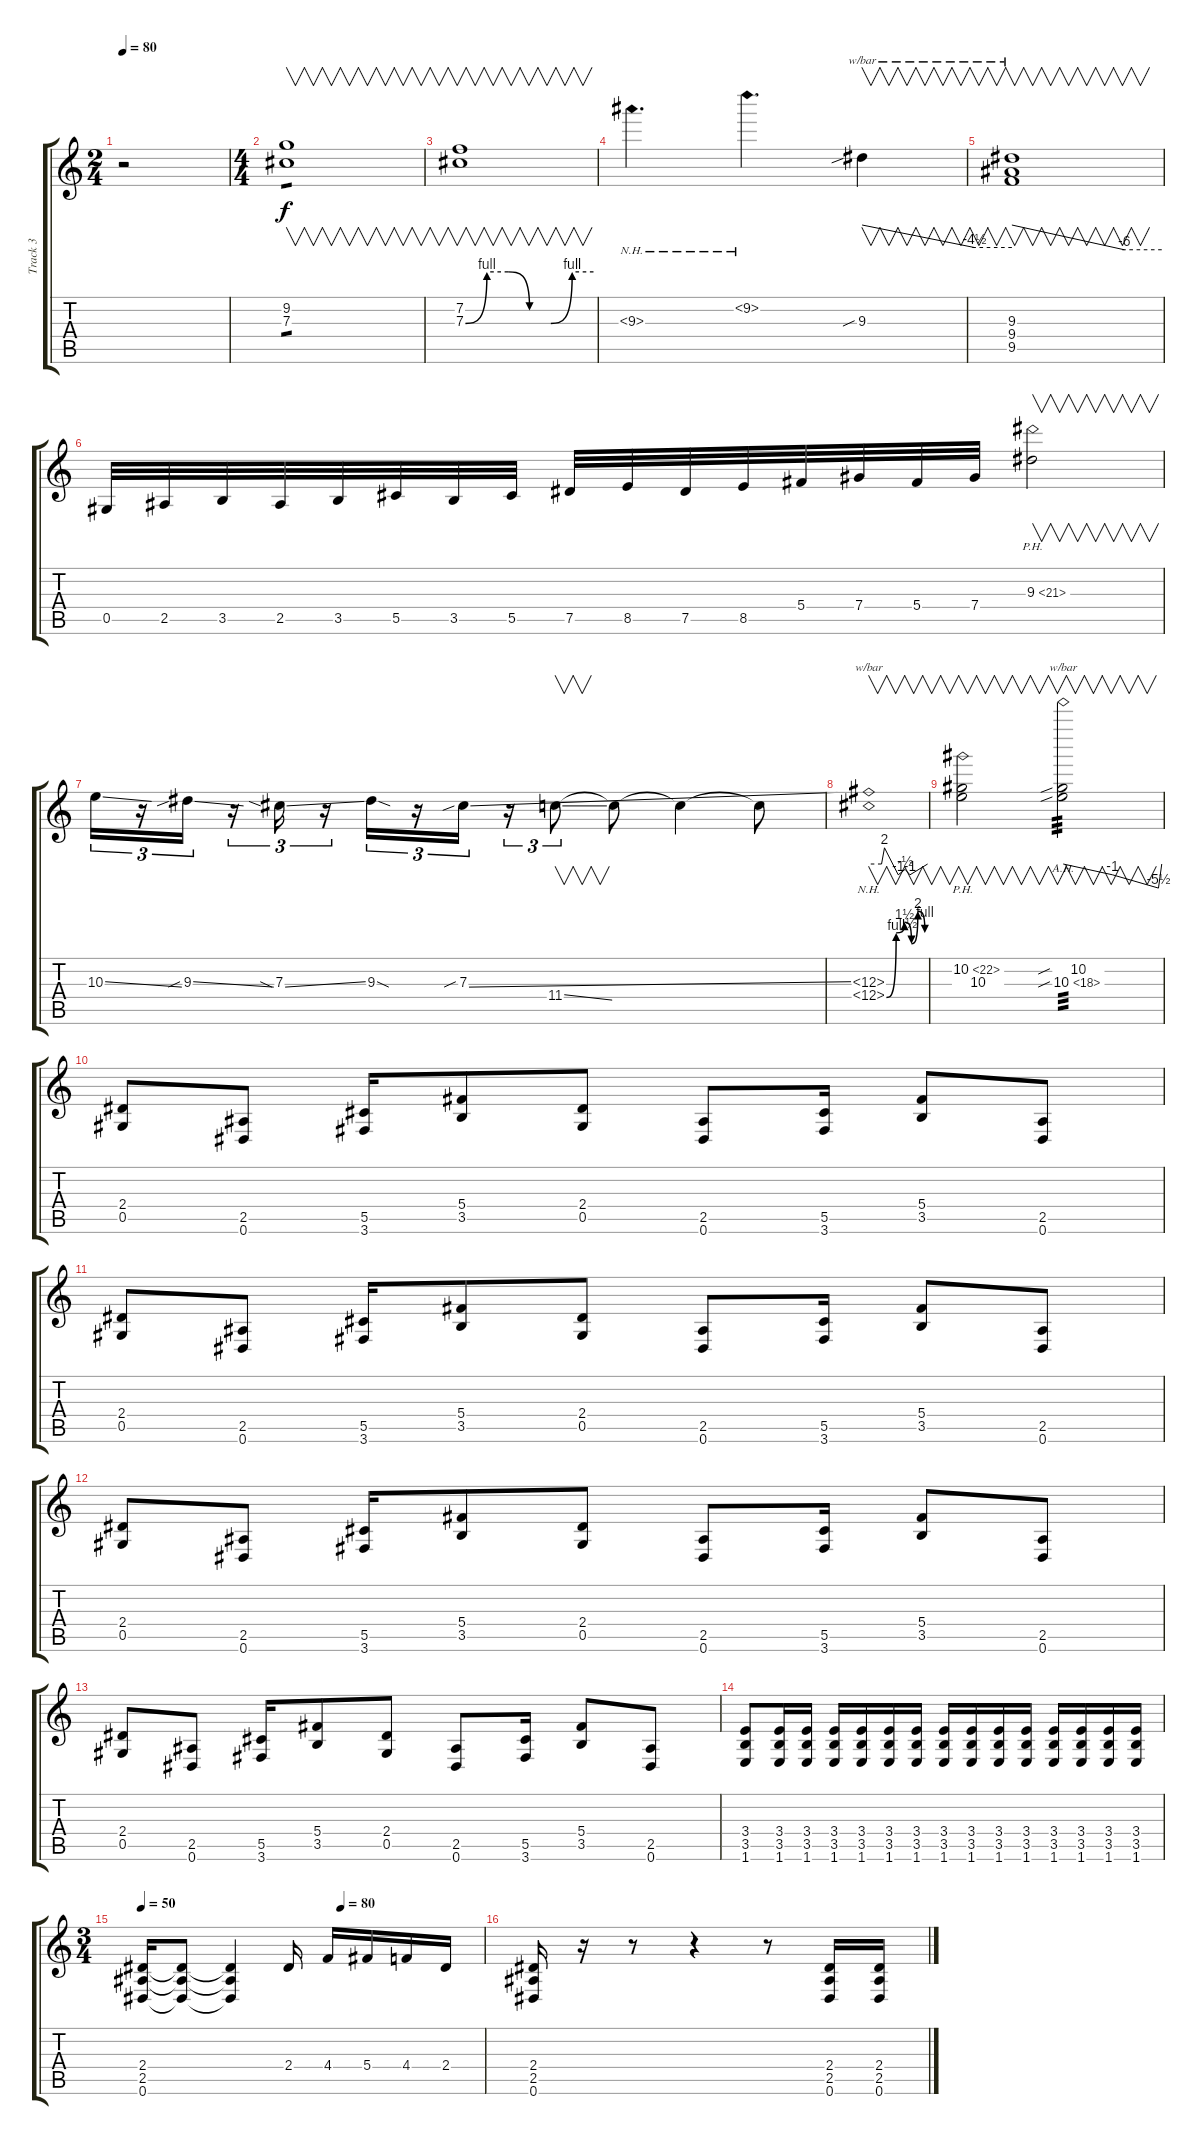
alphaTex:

\track ("Track 3" "Track 3") {instrument overdrivenguitar}
\staff {score tabs}
\tuning (Eb4 Bb3 Gb3 Db3 Ab2 Eb2) {hide}
\ts (2 4)
\tempo 80
\clef g2
\ks c
r.2{dy f} |
\ts (4 4)
(9.2 7.3).1{v tp 1} |
(7.2 7.3{be (custom 0 0 10 4 20 4 30 0 40 0 50 4 60 4)}).1{v} |
9.3{nh}.4{d} 9.2{nh}.4{d} 9.3{sib}.4{v tbe (custom default 0 0 45 -18 60 -18)} |
(9.3 9.4 9.5).1{v tbe (custom default 0 0 45 -24 60 -24)} |
0.5.32 2.5.32 3.5.32 2.5.32 3.5.32 5.5.32 3.5.32 5.5.32 7.5.32 8.5.32 7.5.32 8.5.32 5.4.32 7.4.32 5.4.32 7.4.32 9.3{ph 12}.2{v} |
10.3{ss}.16{tu (3 2)} r.16{tu (3 2)} 9.3{sib ss}.16{tu (3 2)} r.16{tu (3 2)} 7.3{sia ss}.16{tu (3 2)} r.16{tu (3 2)} 9.3{sod}.16{tu (3 2)} r.16{tu (3 2)} 7.3{sib ss}.16{tu (3 2)} r.16{tu (3 2)} 11.4{ss}.8{v tu (3 2)} 11.4{t}.8 11.4{t}.4 11.4{t}.8 |
(12.3{nh} 12.4{be (custom 0 0 15 4 28 6 39 2 49 8 60 4) nh}).1{v tbe (custom default 0 0 13 0 16 8 30 -4 37 -2 42 -4 60 0)} |
(10.2{ph 12} 10.3).2{v} (10.2{sib} 10.3{ah 8 sib}).2{v tbe (custom default 0 0 30 -4 58 -22 60 0) tp 3} |
(2.4 0.5).8 (2.5 0.6).8 (5.5 3.6).16 (5.4 3.5).8 (2.4 0.5).8 (2.5 0.6).8 (5.5 3.6).16 (5.4 3.5).8 (2.5 0.6).8 |
(2.4 0.5).8 (2.5 0.6).8 (5.5 3.6).16 (5.4 3.5).8 (2.4 0.5).8 (2.5 0.6).8 (5.5 3.6).16 (5.4 3.5).8 (2.5 0.6).8 |
(2.4 0.5).8 (2.5 0.6).8 (5.5 3.6).16 (5.4 3.5).8 (2.4 0.5).8 (2.5 0.6).8 (5.5 3.6).16 (5.4 3.5).8 (2.5 0.6).8 |
(2.4 0.5).8 (2.5 0.6).8 (5.5 3.6).16 (5.4 3.5).8 (2.4 0.5).8 (2.5 0.6).8 (5.5 3.6).16 (5.4 3.5).8 (2.5 0.6).8 |
(3.4 3.5 1.6).8 (3.4 3.5 1.6).16 (3.4 3.5 1.6).16 (3.4 3.5 1.6).16 (3.4 3.5 1.6).16 (3.4 3.5 1.6).16 (3.4 3.5 1.6).16 (3.4 3.5 1.6).16 (3.4 3.5 1.6).16 (3.4 3.5 1.6).16 (3.4 3.5 1.6).16 (3.4 3.5 1.6).16 (3.4 3.5 1.6).16 (3.4 3.5 1.6).16 (3.4 3.5 1.6).16 |
\ts (3 4)
\tempo 50
\tempo (80 0.5833333333333334)
(2.4 2.5 0.6).16 (2.4{t} 2.5{t} 0.6{t}).8 (2.4{t} 2.5{t} 0.6{t}).4 2.4.16 4.4.16 5.4.16 4.4.16 2.4.16 |
(2.4 2.5 0.6).16 r.16 r.8 r.4 r.8 (2.4 2.5 0.6).16 (2.4 2.5 0.6).16
